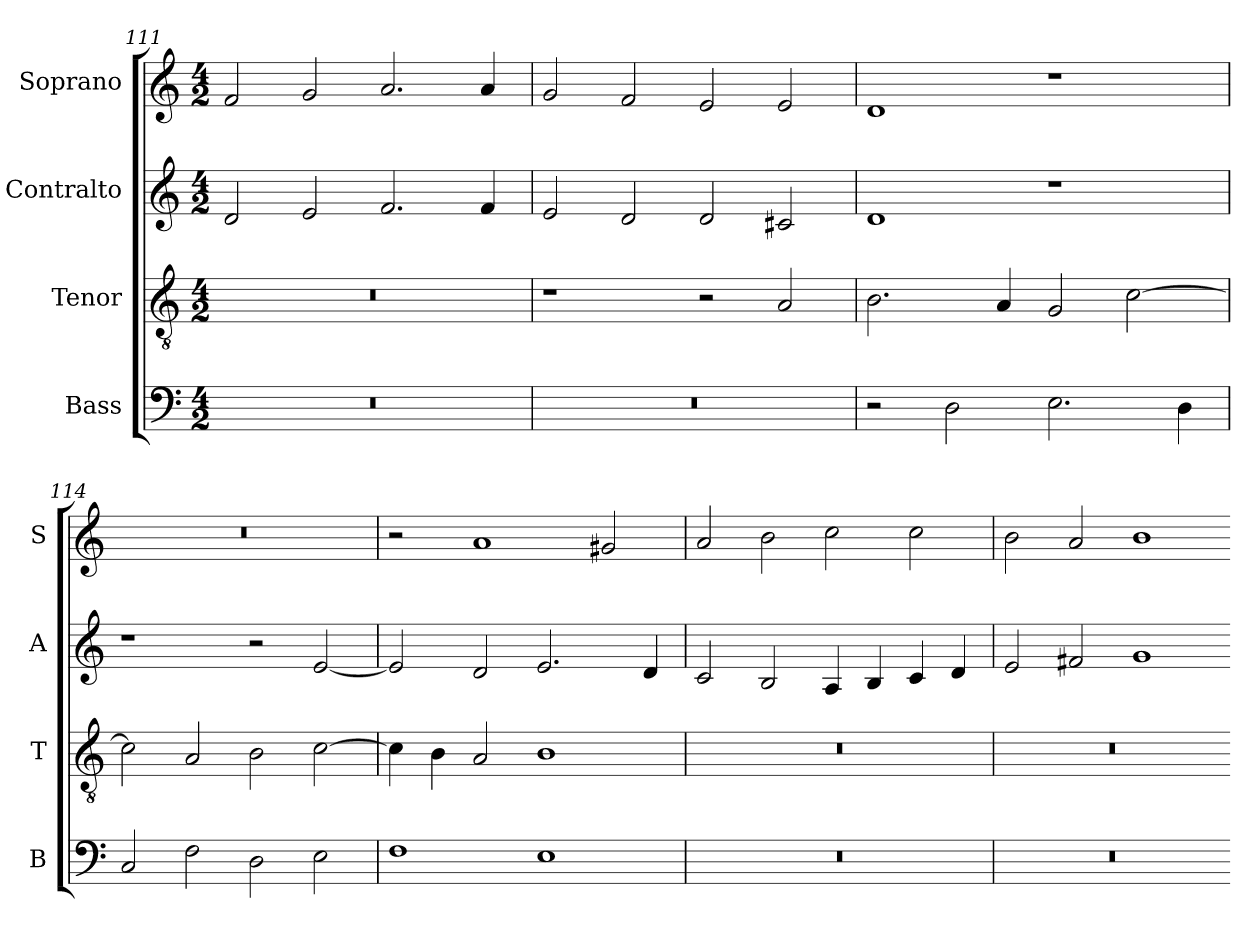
**kern	**kern	**kern	**kern
*part4	*part3	*part2	*part1
*staff4	*staff3	*staff2	*staff1
*I"Bass	*I"Tenor	*I"Contralto	*I"Soprano
*I'B	*I'T	*I'A	*I'S
*clefF4	*clefGv2	*clefG2	*clefG2
*k[]	*k[]	*k[]	*k[]
*G:mix	*G:mix	*G:mix	*G:mix
*M4/2	*M4/2	*M4/2	*M4/2
=111	=111	=111	=111
0r	0r	2d	2f
.	.	2e	2g
.	.	2.f	2.a
.	.	4f	4a
=112	=112	=112	=112
0r	1r	2e	2g
.	.	2d	2f
.	2r	2d	2e
.	2A	2c#X	2e
=113	=113	=113	=113
2r	2.B	1d	1d
2D	.	.	.
.	4A	.	.
2.E	2G	1r	1r
.	[2c	.	.
4D	.	.	.
=114	=114	=114	=114
2C	2c]	1r	0r
2F	2A	.	.
2D	2B	2r	.
2E	[2c	[2e	.
=115	=115	=115	=115
1F	4c]	2e]	2r
.	4B	.	.
.	2A	2d	1a
1E	1B	2.e	.
.	.	.	2g#X
.	.	4d	.
=116	=116	=116	=116
0r	0r	2c	2a
.	.	2B	2b
.	.	4A	2cc
.	.	4B	.
.	.	4c	2cc
.	.	4d	.
=117	=117	=117	=117
0r	0r	2e	2b
.	.	2f#X	2a
.	.	1g	1b
=-	=-	=-	=-
*-	*-	*-	*-
